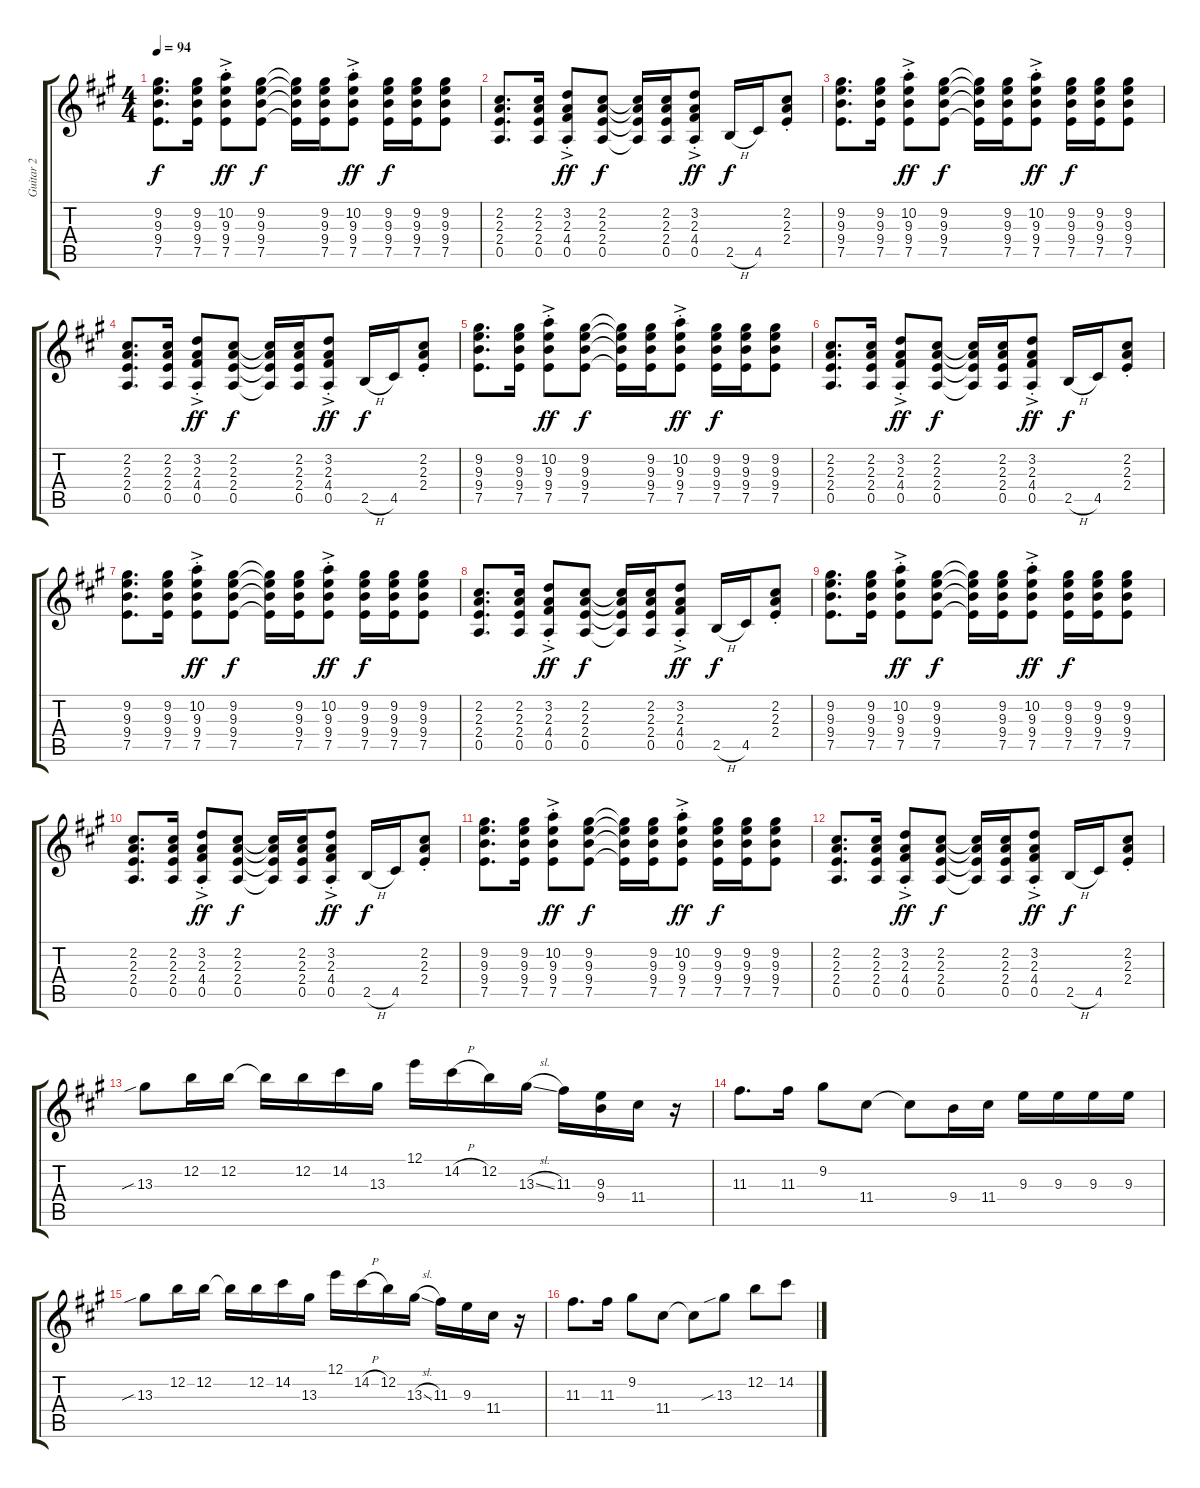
\track ("Guitar 2" "Guitar 2") {instrument electricguitarjazz}
\staff {score tabs}
\tuning (E4 B3 G3 D3 A2 E2) {hide}
\ts (4 4)
\tempo 94
\clef g2
\ks a
(9.2 9.3 9.4 7.5).8{d dy f} (9.2 9.3 9.4 7.5).16 (10.2{ac st} 9.3{ac st} 9.4{ac st} 7.5{ac st}).8{dy ff} (9.2 9.3 9.4 7.5).8{dy f} (9.2{t} 9.3{t} 9.4{t} 7.5{t}).16 (9.2 9.3 9.4 7.5).16 (10.2{ac st} 9.3{ac} 9.4{ac} 7.5{ac}).8{dy ff} (9.2 9.3 9.4 7.5).16{dy f} (9.2 9.3 9.4 7.5).16 (9.2 9.3 9.4 7.5).8 |
(2.2 2.3 2.4 0.5).8{d} (2.2 2.3 2.4 0.5).16 (3.2{ac st} 2.3{ac st} 4.4{ac st} 0.5{ac st}).8{dy ff} (2.2 2.3 2.4 0.5).8{dy f} (2.2{t} 2.3{t} 2.4{t} 0.5{t}).16 (2.2 2.3 2.4 0.5).16 (3.2{ac st} 2.3{ac st} 4.4{ac st} 0.5{ac st}).8{dy ff} 2.5{h}.16{dy f} 4.5.16 (2.2{st} 2.3{st} 2.4{st}).8 |
(9.2 9.3 9.4 7.5).8{d} (9.2 9.3 9.4 7.5).16 (10.2{ac st} 9.3{ac st} 9.4{ac st} 7.5{ac st}).8{dy ff} (9.2 9.3 9.4 7.5).8{dy f} (9.2{t} 9.3{t} 9.4{t} 7.5{t}).16 (9.2 9.3 9.4 7.5).16 (10.2{ac st} 9.3{ac} 9.4{ac} 7.5{ac}).8{dy ff} (9.2 9.3 9.4 7.5).16{dy f} (9.2 9.3 9.4 7.5).16 (9.2 9.3 9.4 7.5).8 |
(2.2 2.3 2.4 0.5).8{d} (2.2 2.3 2.4 0.5).16 (3.2{ac st} 2.3{ac st} 4.4{ac st} 0.5{ac st}).8{dy ff} (2.2 2.3 2.4 0.5).8{dy f} (2.2{t} 2.3{t} 2.4{t} 0.5{t}).16 (2.2 2.3 2.4 0.5).16 (3.2{ac st} 2.3{ac st} 4.4{ac st} 0.5{ac st}).8{dy ff} 2.5{h}.16{dy f} 4.5.16 (2.2{st} 2.3{st} 2.4{st}).8 |
(9.2 9.3 9.4 7.5).8{d} (9.2 9.3 9.4 7.5).16 (10.2{ac st} 9.3{ac st} 9.4{ac st} 7.5{ac st}).8{dy ff} (9.2 9.3 9.4 7.5).8{dy f} (9.2{t} 9.3{t} 9.4{t} 7.5{t}).16 (9.2 9.3 9.4 7.5).16 (10.2{ac st} 9.3{ac} 9.4{ac} 7.5{ac}).8{dy ff} (9.2 9.3 9.4 7.5).16{dy f} (9.2 9.3 9.4 7.5).16 (9.2 9.3 9.4 7.5).8 |
(2.2 2.3 2.4 0.5).8{d} (2.2 2.3 2.4 0.5).16 (3.2{ac st} 2.3{ac st} 4.4{ac st} 0.5{ac st}).8{dy ff} (2.2 2.3 2.4 0.5).8{dy f} (2.2{t} 2.3{t} 2.4{t} 0.5{t}).16 (2.2 2.3 2.4 0.5).16 (3.2{ac st} 2.3{ac st} 4.4{ac st} 0.5{ac st}).8{dy ff} 2.5{h}.16{dy f} 4.5.16 (2.2{st} 2.3{st} 2.4{st}).8 |
(9.2 9.3 9.4 7.5).8{d} (9.2 9.3 9.4 7.5).16 (10.2{ac st} 9.3{ac st} 9.4{ac st} 7.5{ac st}).8{dy ff} (9.2 9.3 9.4 7.5).8{dy f} (9.2{t} 9.3{t} 9.4{t} 7.5{t}).16 (9.2 9.3 9.4 7.5).16 (10.2{ac st} 9.3{ac} 9.4{ac} 7.5{ac}).8{dy ff} (9.2 9.3 9.4 7.5).16{dy f} (9.2 9.3 9.4 7.5).16 (9.2 9.3 9.4 7.5).8 |
(2.2 2.3 2.4 0.5).8{d} (2.2 2.3 2.4 0.5).16 (3.2{ac st} 2.3{ac st} 4.4{ac st} 0.5{ac st}).8{dy ff} (2.2 2.3 2.4 0.5).8{dy f} (2.2{t} 2.3{t} 2.4{t} 0.5{t}).16 (2.2 2.3 2.4 0.5).16 (3.2{ac st} 2.3{ac st} 4.4{ac st} 0.5{ac st}).8{dy ff} 2.5{h}.16{dy f} 4.5.16 (2.2{st} 2.3{st} 2.4{st}).8 |
(9.2 9.3 9.4 7.5).8{d} (9.2 9.3 9.4 7.5).16 (10.2{ac st} 9.3{ac st} 9.4{ac st} 7.5{ac st}).8{dy ff} (9.2 9.3 9.4 7.5).8{dy f} (9.2{t} 9.3{t} 9.4{t} 7.5{t}).16 (9.2 9.3 9.4 7.5).16 (10.2{ac st} 9.3{ac} 9.4{ac} 7.5{ac}).8{dy ff} (9.2 9.3 9.4 7.5).16{dy f} (9.2 9.3 9.4 7.5).16 (9.2 9.3 9.4 7.5).8 |
(2.2 2.3 2.4 0.5).8{d} (2.2 2.3 2.4 0.5).16 (3.2{ac st} 2.3{ac st} 4.4{ac st} 0.5{ac st}).8{dy ff} (2.2 2.3 2.4 0.5).8{dy f} (2.2{t} 2.3{t} 2.4{t} 0.5{t}).16 (2.2 2.3 2.4 0.5).16 (3.2{ac st} 2.3{ac st} 4.4{ac st} 0.5{ac st}).8{dy ff} 2.5{h}.16{dy f} 4.5.16 (2.2{st} 2.3{st} 2.4{st}).8 |
(9.2 9.3 9.4 7.5).8{d} (9.2 9.3 9.4 7.5).16 (10.2{ac st} 9.3{ac st} 9.4{ac st} 7.5{ac st}).8{dy ff} (9.2 9.3 9.4 7.5).8{dy f} (9.2{t} 9.3{t} 9.4{t} 7.5{t}).16 (9.2 9.3 9.4 7.5).16 (10.2{ac st} 9.3{ac} 9.4{ac} 7.5{ac}).8{dy ff} (9.2 9.3 9.4 7.5).16{dy f} (9.2 9.3 9.4 7.5).16 (9.2 9.3 9.4 7.5).8 |
(2.2 2.3 2.4 0.5).8{d} (2.2 2.3 2.4 0.5).16 (3.2{ac st} 2.3{ac st} 4.4{ac st} 0.5{ac st}).8{dy ff} (2.2 2.3 2.4 0.5).8{dy f} (2.2{t} 2.3{t} 2.4{t} 0.5{t}).16 (2.2 2.3 2.4 0.5).16 (3.2{ac st} 2.3{ac st} 4.4{ac st} 0.5{ac st}).8{dy ff} 2.5{h}.16{dy f} 4.5.16 (2.2{st} 2.3{st} 2.4{st}).8 |
13.3{sib}.8{volume 16} 12.2.16 12.2.16 12.2{t}.16 12.2.16 14.2.16 13.3.16 12.1.16 14.2{h}.16 12.2.16 13.3{sl}.16 11.3.16 (9.3 9.4).16 11.4.16 r.16 |
11.3.8{d} 11.3.16 9.2.8 11.4.8 11.4{t}.8 9.4.16 11.4.16 9.3.16 9.3.16 9.3.16 9.3.16 |
13.3{sib}.8 12.2.16 12.2.16 12.2{t}.16 12.2.16 14.2.16 13.3.16 12.1.16 14.2{h}.16 12.2.16 13.3{sl}.16 11.3.16 9.3.16 11.4.16 r.16 |
11.3.8{d} 11.3.16 9.2.8 11.4.8 11.4{t}.8 13.3{sib}.8 12.2.8 14.2.8
